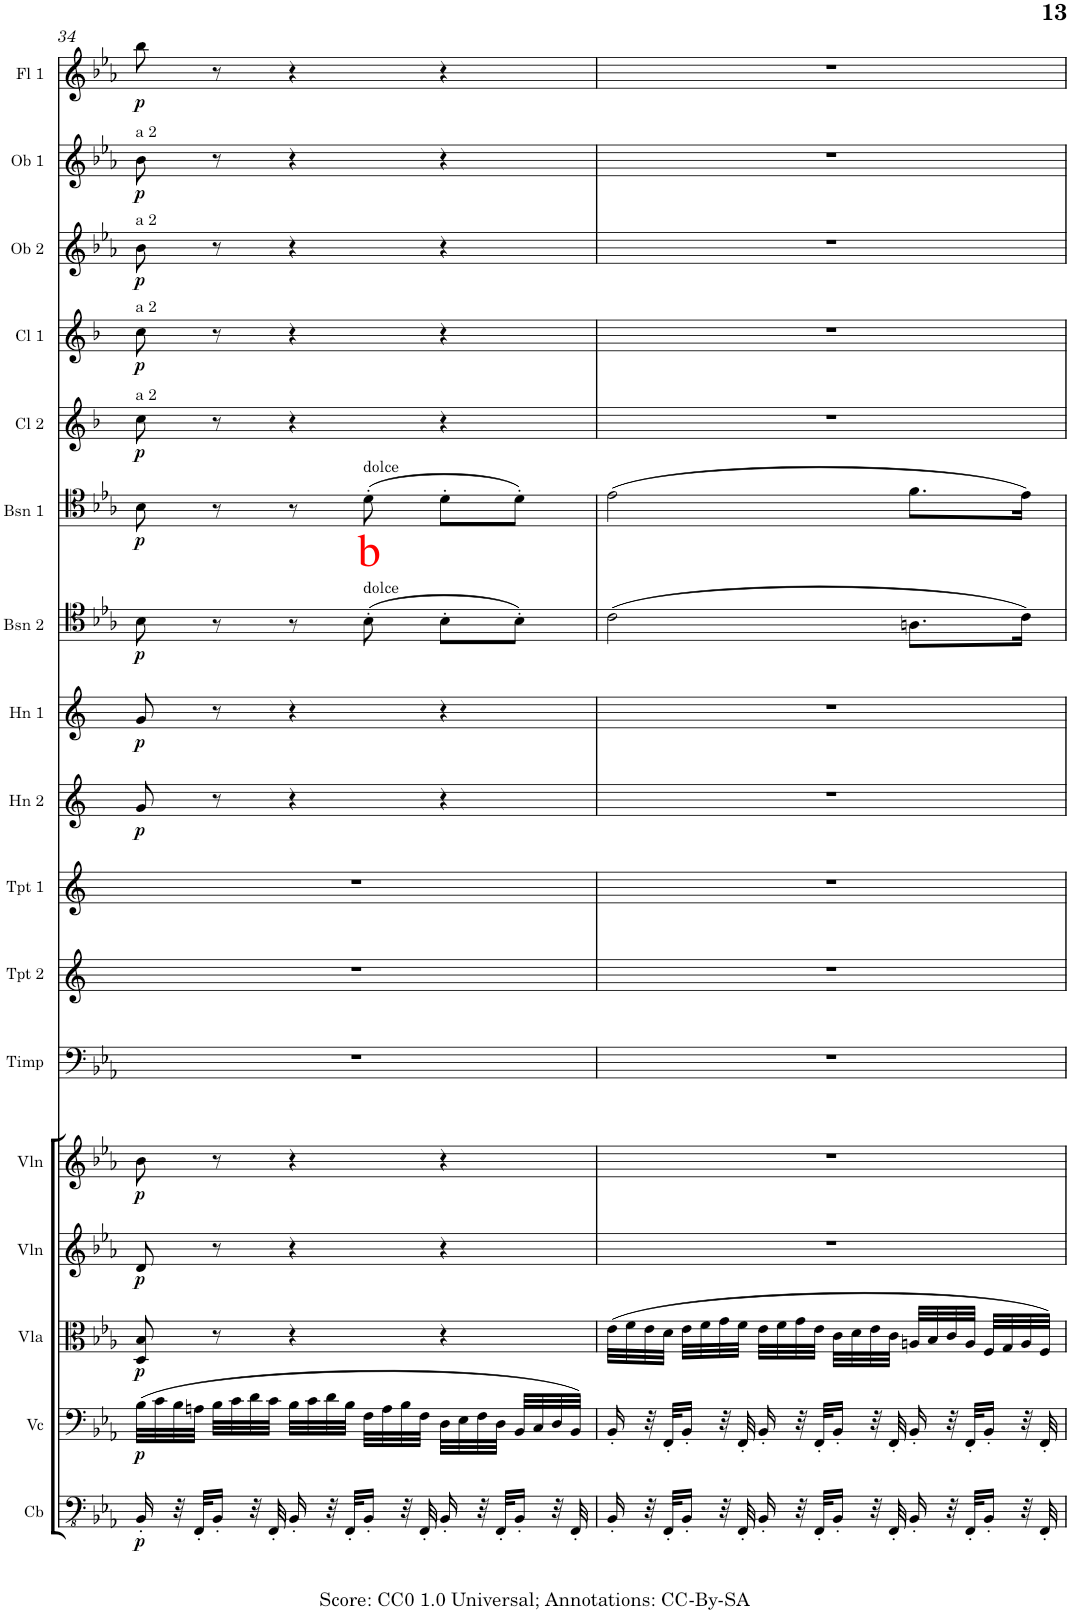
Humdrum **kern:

**kern	**dynam	**kern	**dynam	**kern	**dynam	**kern	**dynam	**kern	**dynam	**kern	**kern	**kern	**kern	**dynam	**kern	**dynam	**kern	**dynam	**kern	**text	**dynam	**kern	**dynam	**kern	**dynam	**kern	**dynam	**kern	**dynam	**kern	**dynam
*part17	*part17	*part16	*part16	*part15	*part15	*part14	*part14	*part13	*part13	*part12	*part11	*part10	*part9	*part9	*part8	*part8	*part7	*part7	*part6	*part6	*part6	*part5	*part5	*part4	*part4	*part3	*part3	*part2	*part2	*part1	*part1
*staff17	*staff17	*staff16	*staff16	*staff15	*staff15	*staff14	*staff14	*staff13	*staff13	*staff12	*staff11	*staff10	*staff9	*staff9	*staff8	*staff8	*staff7	*staff7	*staff6	*staff6	*staff6	*staff5	*staff5	*staff4	*staff4	*staff3	*staff3	*staff2	*staff2	*staff1	*staff1
*I"Contrabass	*	*I"Violoncello	*	*I"Viola	*	*I"Violin	*	*I"Violin	*	*I"Timpani	*I"Eb Trumpet 2	*I"Eb Trumpet 1	*I"Eb Horn 2	*	*I"Eb Horn 1	*	*I"Bassoon 2	*	*I"Bassoon 1	*	*	*I"Bb Clarinet 2	*	*I"Bb Clarinet 1	*	*I"Oboe 2	*	*I"Oboe 1	*	*I"Flute 1	*
*I'Cb	*	*I'Vc	*	*I'Vla	*	*I'Vln	*	*I'Vln	*	*I'Timp	*I'Tpt 2	*I'Tpt 1	*I'Hn 2	*	*I'Hn 1	*	*I'Bsn 2	*	*I'Bsn 1	*	*	*I'Cl 2	*	*I'Cl 1	*	*I'Ob 2	*	*I'Ob 1	*	*I'Fl 1	*
!!LO:PB:g=z
*clefFv4	*	*clefF4	*	*clefC3	*	*clefG2	*	*clefG2	*	*clefF4	*clefG2	*clefG2	*clefG2	*	*clefG2	*	*clefC4	*	*clefC4	*	*	*clefG2	*	*clefG2	*	*clefG2	*	*clefG2	*	*clefG2	*
*	*	*	*	*	*	*	*	*	*	*	*Trd-2c-3	*Trd-2c-3	*Trd5c9	*	*Trd5c9	*	*	*	*	*	*	*Trd1c2	*	*Trd1c2	*	*	*	*	*	*	*
*k[b-e-a-]	*	*k[b-e-a-]	*	*k[b-e-a-]	*	*k[b-e-a-]	*	*k[b-e-a-]	*	*k[b-e-a-]	*k[]	*k[]	*k[]	*	*k[]	*	*k[b-e-a-]	*	*k[b-e-a-]	*	*	*k[b-]	*	*k[b-]	*	*k[b-e-a-]	*	*k[b-e-a-]	*	*k[b-e-a-]	*
*M3/4	*	*M3/4	*	*M3/4	*	*M3/4	*	*M3/4	*	*M3/4	*M3/4	*M3/4	*M3/4	*	*M3/4	*	*M3/4	*	*M3/4	*	*	*M3/4	*	*M3/4	*	*M3/4	*	*M3/4	*	*M3/4	*
=34	=34	=34	=34	=34	=34	=34	=34	=34	=34	=34	=34	=34	=34	=34	=34	=34	=34	=34	=34	=34	=34	=34	=34	=34	=34	=34	=34	=34	=34	=34	=34
!	!	!	!	!	!	!	!	!	!	!	!	!	!	!	!	!	!	!	!	!	!	!	!	!	!	!	!	!LO:TX:a:t=a 2	!	!	!
!	!	!	!	!	!	!	!	!	!	!	!	!	!	!	!	!	!	!	!	!	!	!	!	!	!	!LO:TX:a:t=a 2	!	!	!	!	!
!	!	!	!	!	!	!	!	!	!	!	!	!	!	!	!	!	!	!	!	!	!	!	!	!LO:TX:a:t=a 2	!	!	!	!	!	!	!
!	!	!	!	!	!	!	!	!	!	!	!	!	!	!	!	!	!	!	!	!	!	!LO:TX:a:t=a 2	!	!	!	!	!	!	!	!	!
!	!LO:DY:b	!	!LO:DY:b	!	!LO:DY:b	!	!LO:DY:b	!	!LO:DY:b	!	!	!	!	!LO:DY:b	!	!LO:DY:b	!	!LO:DY:b	!	!	!LO:DY:b	!	!LO:DY:b	!	!LO:DY:b	!	!LO:DY:b	!	!LO:DY:b	!	!LO:DY:b
16BBB-'/	p	(32B-\LLL	p	8D/ 8B-/	p	8d/	p	8b-\	p	2.r	2.r	2.r	8g/	p	8g/	p	8B-\	p	8B-\	.	p	8cc\	p	8cc\	p	8b-\	p	8b-\	p	8bb-\	p
.	.	32c\	.	.	.	.	.	.	.	.	.	.	.	.	.	.	.	.	.	.	.	.	.	.	.	.	.	.	.	.	.
32r	.	32B-\	.	.	.	.	.	.	.	.	.	.	.	.	.	.	.	.	.	.	.	.	.	.	.	.	.	.	.	.	.
32FFF'/KLL	.	32An\JJJ	.	.	.	.	.	.	.	.	.	.	.	.	.	.	.	.	.	.	.	.	.	.	.	.	.	.	.	.	.
16BBB-'/JJ	.	32B-\LLL	.	8r	.	8r	.	8r	.	.	.	.	8r	.	8r	.	8r	.	8r	.	.	8r	.	8r	.	8r	.	8r	.	8r	.
.	.	32c\	.	.	.	.	.	.	.	.	.	.	.	.	.	.	.	.	.	.	.	.	.	.	.	.	.	.	.	.	.
32r	.	32d\	.	.	.	.	.	.	.	.	.	.	.	.	.	.	.	.	.	.	.	.	.	.	.	.	.	.	.	.	.
32FFF'/	.	32c\JJJ	.	.	.	.	.	.	.	.	.	.	.	.	.	.	.	.	.	.	.	.	.	.	.	.	.	.	.	.	.
16BBB-'/	.	32B-\LLL	.	4r	.	4r	.	4r	.	.	.	.	4r	.	4r	.	8r	.	8r	.	.	4r	.	4r	.	4r	.	4r	.	4r	.
.	.	32c\	.	.	.	.	.	.	.	.	.	.	.	.	.	.	.	.	.	.	.	.	.	.	.	.	.	.	.	.	.
32r	.	32d\	.	.	.	.	.	.	.	.	.	.	.	.	.	.	.	.	.	.	.	.	.	.	.	.	.	.	.	.	.
32FFF'/KLL	.	32B-\JJJ	.	.	.	.	.	.	.	.	.	.	.	.	.	.	.	.	.	.	.	.	.	.	.	.	.	.	.	.	.
!	!	!	!	!	!	!	!	!	!	!	!	!	!	!	!	!	!	!	!LO:TX:a:t=dolce	!	!	!	!	!	!	!	!	!	!	!	!
!	!	!	!	!	!	!	!	!	!	!	!	!	!	!	!	!	!LO:TX:a:t=dolce	!	!	!	!	!	!	!	!	!	!	!	!	!	!
!	!	!	!	!	!	!	!	!	!	!	!	!	!	!	!	!	!	!	!	!LO:LY:b:color=#FF0000	!	!	!	!	!	!	!	!	!	!	!
16BBB-'/JJ	.	32F\LLL	.	.	.	.	.	.	.	.	.	.	.	.	.	.	(8B-'\	.	(8d'\	b	.	.	.	.	.	.	.	.	.	.	.
.	.	32A\	.	.	.	.	.	.	.	.	.	.	.	.	.	.	.	.	.	.	.	.	.	.	.	.	.	.	.	.	.
32r	.	32B-\	.	.	.	.	.	.	.	.	.	.	.	.	.	.	.	.	.	.	.	.	.	.	.	.	.	.	.	.	.
32FFF'/	.	32F\JJJ	.	.	.	.	.	.	.	.	.	.	.	.	.	.	.	.	.	.	.	.	.	.	.	.	.	.	.	.	.
16BBB-'/	.	32D\LLL	.	4r	.	4r	.	4r	.	.	.	.	4r	.	4r	.	8B-'\L	.	8d'\L	.	.	4r	.	4r	.	4r	.	4r	.	4r	.
.	.	32E-\	.	.	.	.	.	.	.	.	.	.	.	.	.	.	.	.	.	.	.	.	.	.	.	.	.	.	.	.	.
32r	.	32F\	.	.	.	.	.	.	.	.	.	.	.	.	.	.	.	.	.	.	.	.	.	.	.	.	.	.	.	.	.
32FFF'/KLL	.	32D\JJJ	.	.	.	.	.	.	.	.	.	.	.	.	.	.	.	.	.	.	.	.	.	.	.	.	.	.	.	.	.
16BBB-'/JJ	.	32BB-/LLL	.	.	.	.	.	.	.	.	.	.	.	.	.	.	8B-'\J)	.	8d'\J)	.	.	.	.	.	.	.	.	.	.	.	.
.	.	32C/	.	.	.	.	.	.	.	.	.	.	.	.	.	.	.	.	.	.	.	.	.	.	.	.	.	.	.	.	.
32r	.	32D/	.	.	.	.	.	.	.	.	.	.	.	.	.	.	.	.	.	.	.	.	.	.	.	.	.	.	.	.	.
32FFF'/	.	32BB-/JJJ)	.	.	.	.	.	.	.	.	.	.	.	.	.	.	.	.	.	.	.	.	.	.	.	.	.	.	.	.	.
=35	=35	=35	=35	=35	=35	=35	=35	=35	=35	=35	=35	=35	=35	=35	=35	=35	=35	=35	=35	=35	=35	=35	=35	=35	=35	=35	=35	=35	=35	=35	=35
16BBB-'/	.	16BB-'/	.	(32e-\LLL	.	2.r	.	2.r	.	2.r	2.r	2.r	2.r	.	2.r	.	(2c\	.	(2e-\	.	.	2.r	.	2.r	.	2.r	.	2.r	.	2.r	.
.	.	.	.	32f\	.	.	.	.	.	.	.	.	.	.	.	.	.	.	.	.	.	.	.	.	.	.	.	.	.	.	.
32r	.	32r	.	32e-\	.	.	.	.	.	.	.	.	.	.	.	.	.	.	.	.	.	.	.	.	.	.	.	.	.	.	.
32FFF'/KLL	.	32FF'/KLL	.	32d\JJJ	.	.	.	.	.	.	.	.	.	.	.	.	.	.	.	.	.	.	.	.	.	.	.	.	.	.	.
16BBB-'/JJ	.	16BB-'/JJ	.	32e-\LLL	.	.	.	.	.	.	.	.	.	.	.	.	.	.	.	.	.	.	.	.	.	.	.	.	.	.	.
.	.	.	.	32f\	.	.	.	.	.	.	.	.	.	.	.	.	.	.	.	.	.	.	.	.	.	.	.	.	.	.	.
32r	.	32r	.	32g\	.	.	.	.	.	.	.	.	.	.	.	.	.	.	.	.	.	.	.	.	.	.	.	.	.	.	.
32FFF'/	.	32FF'/	.	32f\JJJ	.	.	.	.	.	.	.	.	.	.	.	.	.	.	.	.	.	.	.	.	.	.	.	.	.	.	.
16BBB-'/	.	16BB-'/	.	32e-\LLL	.	.	.	.	.	.	.	.	.	.	.	.	.	.	.	.	.	.	.	.	.	.	.	.	.	.	.
.	.	.	.	32f\	.	.	.	.	.	.	.	.	.	.	.	.	.	.	.	.	.	.	.	.	.	.	.	.	.	.	.
32r	.	32r	.	32g\	.	.	.	.	.	.	.	.	.	.	.	.	.	.	.	.	.	.	.	.	.	.	.	.	.	.	.
32FFF'/KLL	.	32FF'/KLL	.	32e-\JJJ	.	.	.	.	.	.	.	.	.	.	.	.	.	.	.	.	.	.	.	.	.	.	.	.	.	.	.
16BBB-'/JJ	.	16BB-'/JJ	.	32c\LLL	.	.	.	.	.	.	.	.	.	.	.	.	.	.	.	.	.	.	.	.	.	.	.	.	.	.	.
.	.	.	.	32d\	.	.	.	.	.	.	.	.	.	.	.	.	.	.	.	.	.	.	.	.	.	.	.	.	.	.	.
32r	.	32r	.	32e-\	.	.	.	.	.	.	.	.	.	.	.	.	.	.	.	.	.	.	.	.	.	.	.	.	.	.	.
32FFF'/	.	32FF'/	.	32c\JJJ	.	.	.	.	.	.	.	.	.	.	.	.	.	.	.	.	.	.	.	.	.	.	.	.	.	.	.
16BBB-'/	.	16BB-'/	.	32An/LLL	.	.	.	.	.	.	.	.	.	.	.	.	8.An\L	.	8.f\L	.	.	.	.	.	.	.	.	.	.	.	.
.	.	.	.	32B-/	.	.	.	.	.	.	.	.	.	.	.	.	.	.	.	.	.	.	.	.	.	.	.	.	.	.	.
32r	.	32r	.	32c/	.	.	.	.	.	.	.	.	.	.	.	.	.	.	.	.	.	.	.	.	.	.	.	.	.	.	.
32FFF'/KLL	.	32FF'/KLL	.	32A/JJJ	.	.	.	.	.	.	.	.	.	.	.	.	.	.	.	.	.	.	.	.	.	.	.	.	.	.	.
16BBB-'/JJ	.	16BB-'/JJ	.	32F/LLL	.	.	.	.	.	.	.	.	.	.	.	.	.	.	.	.	.	.	.	.	.	.	.	.	.	.	.
.	.	.	.	32G/	.	.	.	.	.	.	.	.	.	.	.	.	.	.	.	.	.	.	.	.	.	.	.	.	.	.	.
32r	.	32r	.	32A/	.	.	.	.	.	.	.	.	.	.	.	.	16c\Jk)	.	16e-\Jk)	.	.	.	.	.	.	.	.	.	.	.	.
32FFF'/	.	32FF'/	.	32F/JJJ)	.	.	.	.	.	.	.	.	.	.	.	.	.	.	.	.	.	.	.	.	.	.	.	.	.	.	.
=	=	=	=	=	=	=	=	=	=	=	=	=	=	=	=	=	=	=	=	=	=	=	=	=	=	=	=	=	=	=	=
*-	*-	*-	*-	*-	*-	*-	*-	*-	*-	*-	*-	*-	*-	*-	*-	*-	*-	*-	*-	*-	*-	*-	*-	*-	*-	*-	*-	*-	*-	*-	*-
